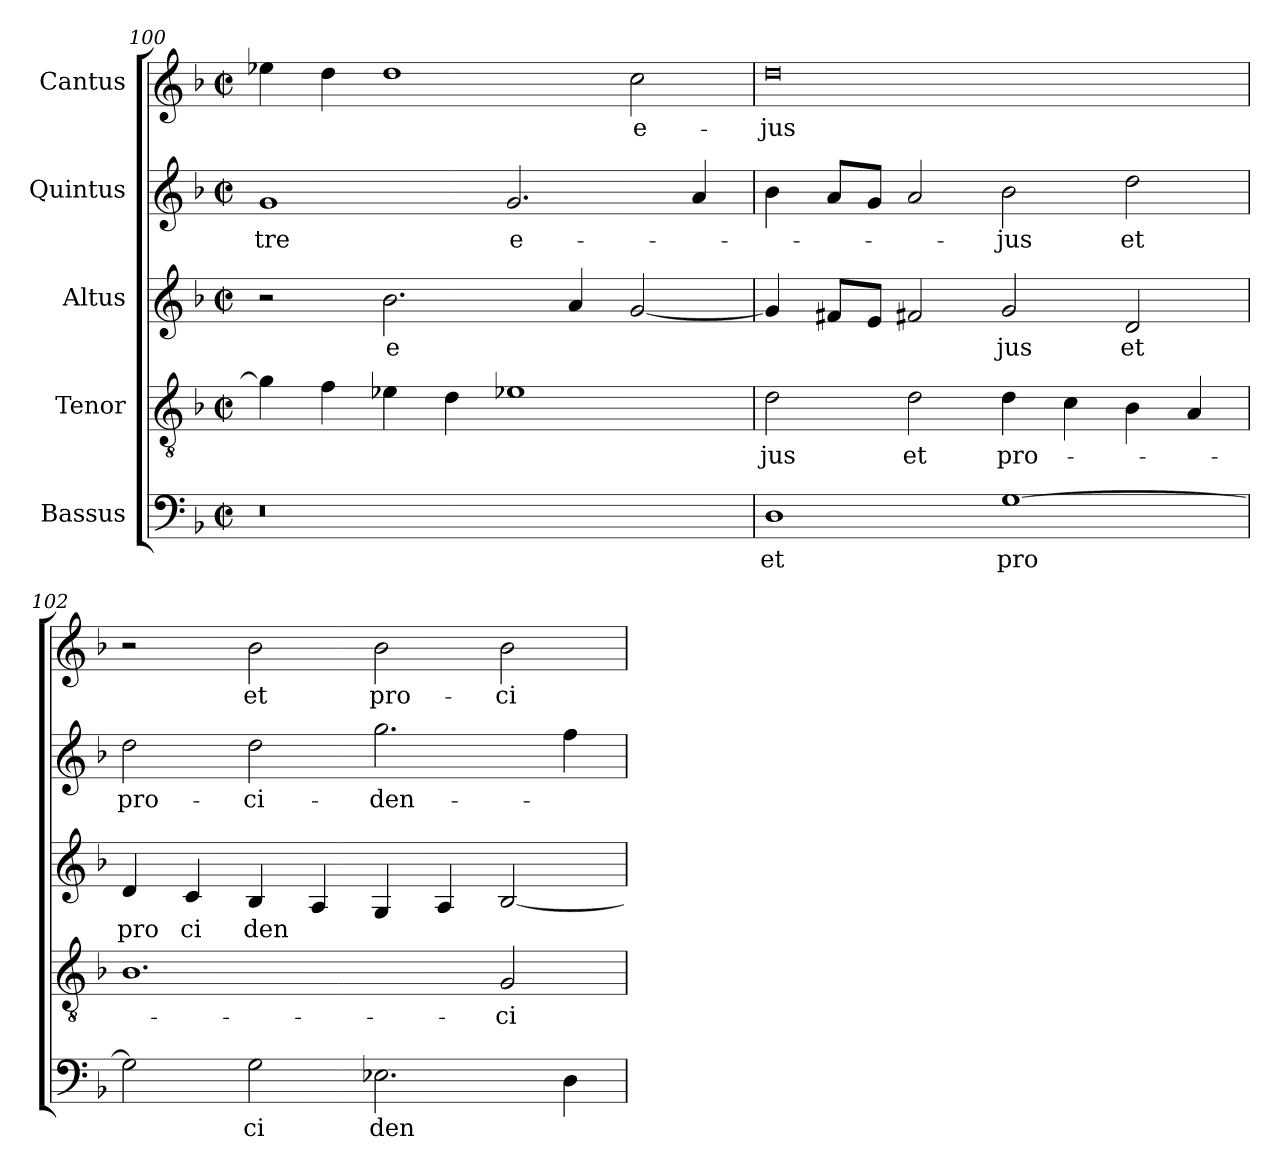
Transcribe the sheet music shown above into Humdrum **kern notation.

**kern	**text	**kern	**text	**kern	**text	**kern	**text	**kern	**text
*part5	*part5	*part4	*part4	*part3	*part3	*part2	*part2	*part1	*part1
*staff5	*staff5	*staff4	*staff4	*staff3	*staff3	*staff2	*staff2	*staff1	*staff1
*I"Bassus	*	*I"Tenor	*	*I"Altus	*	*I"Quintus	*	*I"Cantus	*
*clefF4	*	*clefGv2	*	*clefG2	*	*clefG2	*	*clefG2	*
*k[b-]	*	*k[b-]	*	*k[b-]	*	*k[b-]	*	*k[b-]	*
*F:	*	*F:	*	*F:	*	*F:	*	*F:	*
*M2/2	*	*M2/2	*	*M2/2	*	*M2/2	*	*M2/2	*
*met(c|)	*	*met(c|)	*	*met(c|)	*	*met(c|)	*	*met(c|)	*
=100	=100	=100	=100	=100	=100	=100	=100	=100	=100
!	!	!	!	!	!	!	!LO:LY:b:cj	!	!
0r	.	4g\]	.	2r	.	1g	-tre	4ee-X\	.
.	.	4f\	.	.	.	.	.	4dd\	.
!	!	!	!	!	!LO:LY:b:cj	!	!	!	!
.	.	4e-\	.	2.b-\	e	.	.	1dd	.
.	.	4d\	.	.	.	.	.	.	.
!	!	!	!	!	!	!	!LO:LY:b:cj	!	!
.	.	1e-X	.	.	.	2.g/	e-	.	.
.	.	.	.	4a/	.	.	.	.	.
!	!	!	!	!	!	!	!	!	!LO:LY:b:cj
.	.	.	.	[<2g/	.	.	.	2cc\	e-
.	.	.	.	.	.	4a/	.	.	.
=101	=101	=101	=101	=101	=101	=101	=101	=101	=101
!	!LO:LY:b:cj	!	!LO:LY:b:cj	!	!	!	!	!	!LO:LY:b:cj
1D	et	2d\	-jus	4g/]	.	4b-\	.	0dd	-jus
.	.	.	.	8f#/L	.	8a/L	.	.	.
.	.	.	.	8e/J	.	8g/J	.	.	.
!	!	!	!LO:LY:b:cj	!	!	!	!	!	!
.	.	2d\	et	2f#X/	.	2a/	.	.	.
!	!LO:LY:b:cj	!	!LO:LY:b	!	!LO:LY:b:cj	!	!LO:LY:b:cj	!	!
[>1G	pro	4d\	pro-	2g/	jus	2b-\	-jus	.	.
.	.	4c\	.	.	.	.	.	.	.
!	!	!	!	!	!LO:LY:b:cj	!	!LO:LY:b:cj	!	!
.	.	4B-\	.	2d/	et	2dd\	et	.	.
.	.	4A/	.	.	.	.	.	.	.
=102	=102	=102	=102	=102	=102	=102	=102	=102	=102
!	!	!	!	!	!LO:LY:b:cj	!	!LO:LY:b:cj	!	!
2G\]	.	1.B-	.	4d/	pro	2dd\	pro-	2r	.
!	!	!	!	!	!LO:LY:b:cj	!	!	!	!
.	.	.	.	4c/	ci	.	.	.	.
!	!LO:LY:b:cj	!	!	!	!LO:LY:b	!	!LO:LY:b:cj	!	!LO:LY:b:cj
2G\	ci	.	.	4B-/	den	2dd\	-ci-	2b-\	et
.	.	.	.	4A/	.	.	.	.	.
!	!LO:LY:b	!	!	!	!	!	!LO:LY:b	!	!LO:LY:b:cj
2.E-X\	den	.	.	4G/	.	2.gg\	-den-	2b-\	pro-
.	.	.	.	4A/	.	.	.	.	.
!	!	!	!LO:LY:b:cj	!	!	!	!	!	!LO:LY:b:cj
.	.	2G/	-ci-	[>2B-/	.	.	.	2b-\	-ci-
4D\	.	.	.	.	.	4ff\	.	.	.
=	=	=	=	=	=	=	=	=	=
*-	*-	*-	*-	*-	*-	*-	*-	*-	*-
